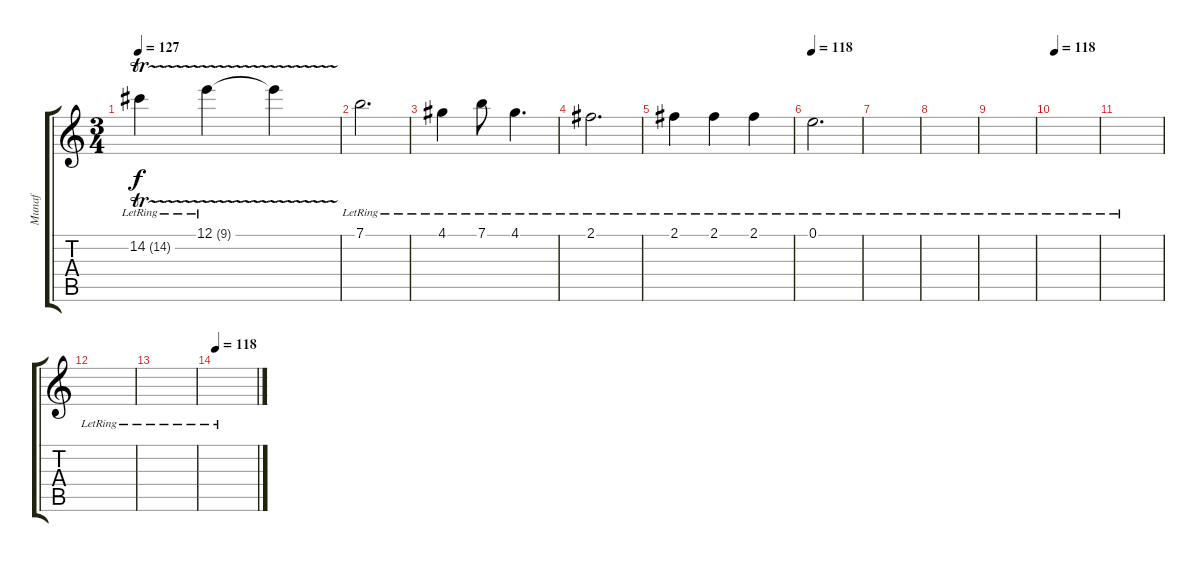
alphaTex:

\track ("Munaf" "Munaf") {instrument acousticguitarsteel}
\staff {score tabs}
\tuning (E4 B3 G3 D3 A2 E2) {hide}
\ts (3 4)
\tempo 127
\clef g2
\ks c
14.2{tr (14 32) lr}.4{dy f} 12.1{tr (9 32) lr}.4 12.1{tr (12 32) t}.4 |
7.1{lr}.2{d} |
4.1{lr}.4 7.1{lr}.8 4.1{lr}.4{d} |
2.1{lr}.2{d} |
2.1{lr}.4 2.1{lr}.4 2.1{lr}.4 |
\tempo 118
0.1{lr}.2{d} |
|
|
|
\tempo 118
|
|
|
|
\tempo 118
